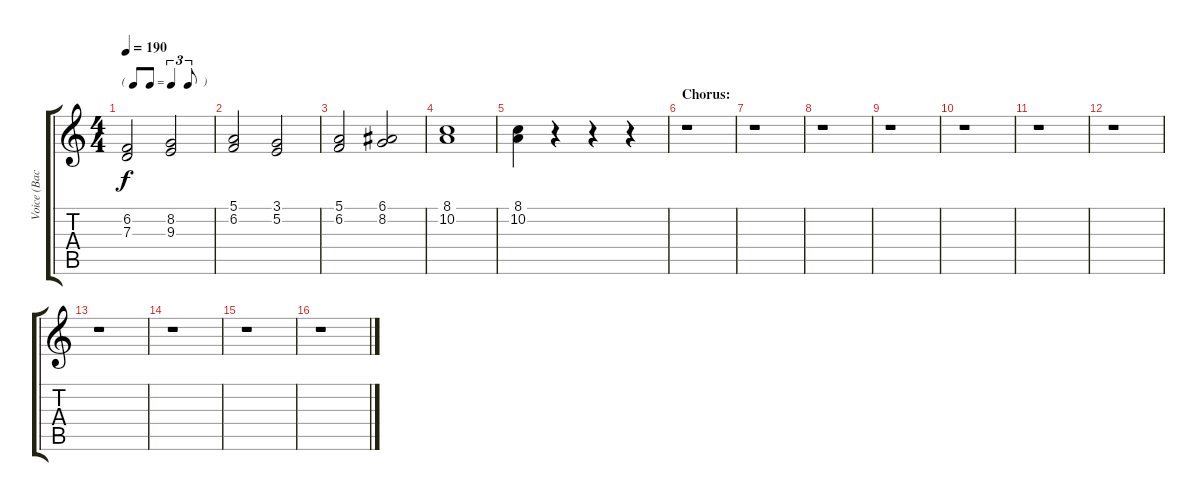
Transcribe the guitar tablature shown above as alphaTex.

\track ("Voice (Backing)" "Voice (Bac") {instrument voiceoohs}
\staff {score tabs}
\tuning (E4 B3 G3 D3 A2 E2) {hide}
\ts (4 4)
\tf triplet8th
\tempo 190
\clef g2
\ks c
(6.2 7.3).2{dy f} (8.2 9.3).2 |
(5.1 6.2).2 (3.1 5.2).2 |
(5.1 6.2).2 (6.1 8.2).2 |
(8.1 10.2).1 |
(8.1 10.2).4 r.4 r.4 r.4 |
\section ("" "Chorus:")
r.1 |
r.1 |
r.1 |
r.1 |
r.1 |
r.1 |
r.1 |
r.1 |
r.1 |
r.1 |
r.1
